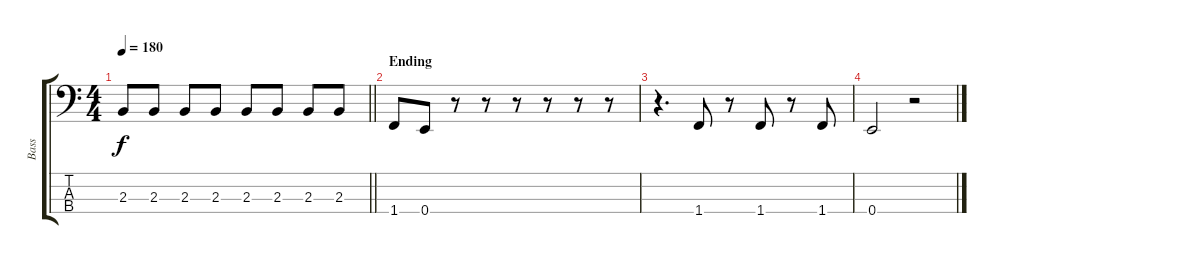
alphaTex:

\track ("Bass" "Bass") {instrument electricbassfinger}
\staff {score tabs}
\tuning (G2 D2 A1 E1) {hide}
\ts (4 4)
\tempo 180
\clef f4
\barLineRight lightlight
\ks c
2.3.8{dy f} 2.3.8 2.3.8 2.3.8 2.3.8 2.3.8 2.3.8 2.3.8 |
\section ("" "Ending")
1.4.8 0.4.8 r.8 r.8 r.8 r.8 r.8 r.8 |
r.4{d} 1.4.8 r.8 1.4.8 r.8 1.4.8 |
0.4.2 r.2
